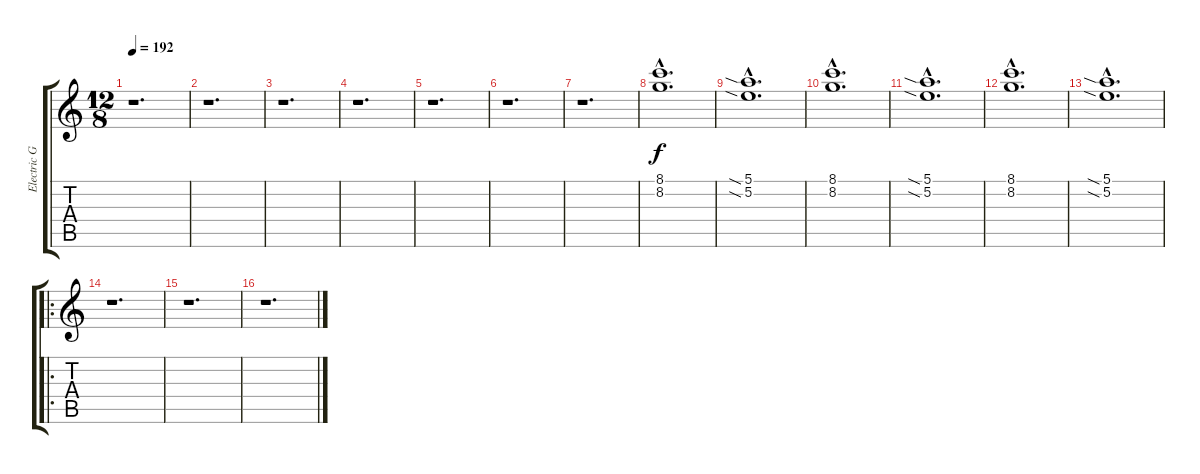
\track ("Electric Guitar 2" "Electric G") {instrument overdrivenguitar}
\staff {score tabs}
\tuning (E4 B3 G3 D3 A2 E2) {hide}
\ts (12 8)
\tempo 192
\clef g2
\ks c
r.1{d dy f} |
r.1{d} |
r.1{d} |
r.1{d} |
r.1{d} |
r.1{d} |
r.1{d} |
(8.1{hac} 8.2{hac}).1{d} |
(5.1{sia hac} 5.2{sia hac}).1{d} |
(8.1{hac} 8.2{hac}).1{d} |
(5.1{sia hac} 5.2{sia hac}).1{d} |
(8.1{hac} 8.2{hac}).1{d} |
(5.1{sia hac} 5.2{sia hac}).1{d} |
\ro
r.1{d} |
r.1{d} |
r.1{d}
